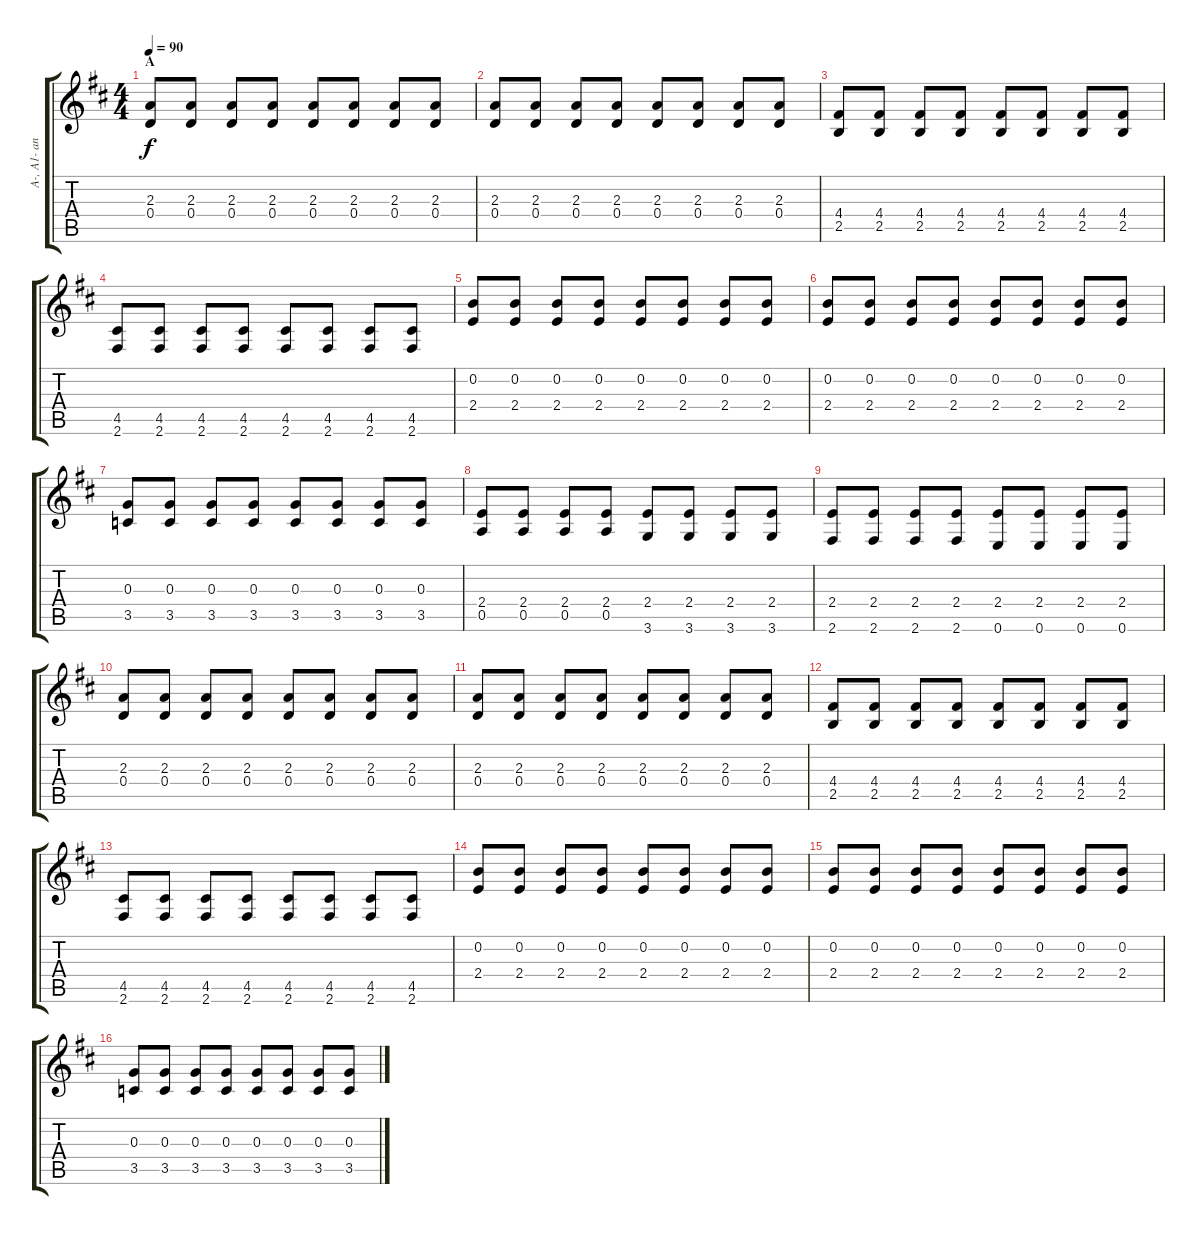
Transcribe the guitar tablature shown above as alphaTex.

\track ("A-, A1- and B-parts guitar" "A-, A1- an") {instrument electricguitarclean}
\staff {score tabs}
\tuning (E4 B3 G3 D3 A2 E2) {hide}
\ts (4 4)
\section ("" "A")
\tempo 90
\clef g2
\ks d
(2.3 0.4).8{dy f instrument electricguitarclean} (2.3 0.4).8 (2.3 0.4).8 (2.3 0.4).8 (2.3 0.4).8 (2.3 0.4).8 (2.3 0.4).8 (2.3 0.4).8 |
(2.3 0.4).8 (2.3 0.4).8 (2.3 0.4).8 (2.3 0.4).8 (2.3 0.4).8 (2.3 0.4).8 (2.3 0.4).8 (2.3 0.4).8 |
(4.4 2.5).8 (4.4 2.5).8 (4.4 2.5).8 (4.4 2.5).8 (4.4 2.5).8 (4.4 2.5).8 (4.4 2.5).8 (4.4 2.5).8 |
(4.5 2.6).8 (4.5 2.6).8 (4.5 2.6).8 (4.5 2.6).8 (4.5 2.6).8 (4.5 2.6).8 (4.5 2.6).8 (4.5 2.6).8 |
(0.2 2.4).8 (0.2 2.4).8 (0.2 2.4).8 (0.2 2.4).8 (0.2 2.4).8 (0.2 2.4).8 (0.2 2.4).8 (0.2 2.4).8 |
(0.2 2.4).8 (0.2 2.4).8 (0.2 2.4).8 (0.2 2.4).8 (0.2 2.4).8 (0.2 2.4).8 (0.2 2.4).8 (0.2 2.4).8 |
(0.3 3.5).8 (0.3 3.5).8 (0.3 3.5).8 (0.3 3.5).8 (0.3 3.5).8 (0.3 3.5).8 (0.3 3.5).8 (0.3 3.5).8 |
(2.4 0.5).8 (2.4 0.5).8 (2.4 0.5).8 (2.4 0.5).8 (2.4 3.6).8 (2.4 3.6).8 (2.4 3.6).8 (2.4 3.6).8 |
(2.4 2.6).8 (2.4 2.6).8 (2.4 2.6).8 (2.4 2.6).8 (2.4 0.6).8 (2.4 0.6).8 (2.4 0.6).8 (2.4 0.6).8 |
(2.3 0.4).8 (2.3 0.4).8 (2.3 0.4).8 (2.3 0.4).8 (2.3 0.4).8 (2.3 0.4).8 (2.3 0.4).8 (2.3 0.4).8 |
(2.3 0.4).8 (2.3 0.4).8 (2.3 0.4).8 (2.3 0.4).8 (2.3 0.4).8 (2.3 0.4).8 (2.3 0.4).8 (2.3 0.4).8 |
(4.4 2.5).8 (4.4 2.5).8 (4.4 2.5).8 (4.4 2.5).8 (4.4 2.5).8 (4.4 2.5).8 (4.4 2.5).8 (4.4 2.5).8 |
(4.5 2.6).8 (4.5 2.6).8 (4.5 2.6).8 (4.5 2.6).8 (4.5 2.6).8 (4.5 2.6).8 (4.5 2.6).8 (4.5 2.6).8 |
(0.2 2.4).8 (0.2 2.4).8 (0.2 2.4).8 (0.2 2.4).8 (0.2 2.4).8 (0.2 2.4).8 (0.2 2.4).8 (0.2 2.4).8 |
(0.2 2.4).8 (0.2 2.4).8 (0.2 2.4).8 (0.2 2.4).8 (0.2 2.4).8 (0.2 2.4).8 (0.2 2.4).8 (0.2 2.4).8 |
(0.3 3.5).8 (0.3 3.5).8 (0.3 3.5).8 (0.3 3.5).8 (0.3 3.5).8 (0.3 3.5).8 (0.3 3.5).8 (0.3 3.5).8
